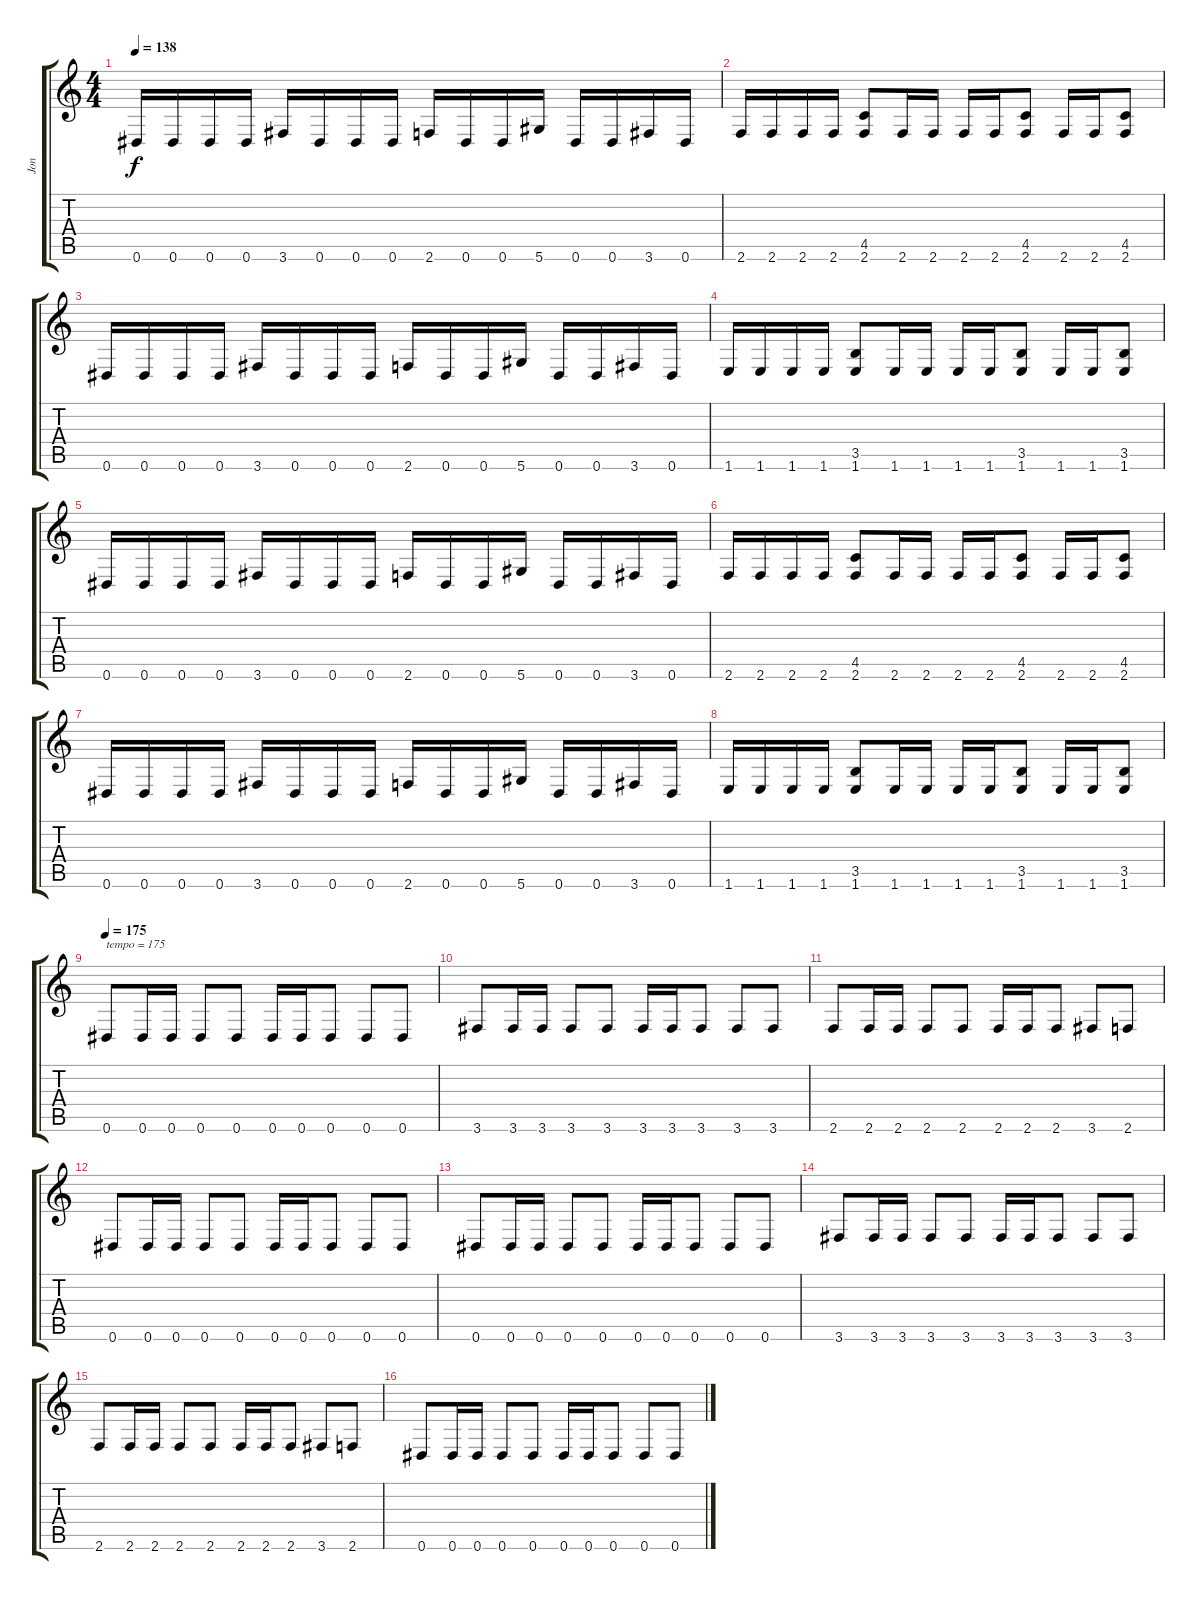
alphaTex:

\track ("Jon" "Jon") {instrument distortionguitar}
\staff {score tabs}
\tuning (Eb4 Bb3 Gb3 Db3 Ab2 Eb2) {hide}
\ts (4 4)
\tempo 138
\clef g2
\ks c
0.6.16{dy f} 0.6.16 0.6.16 0.6.16 3.6.16 0.6.16 0.6.16 0.6.16 2.6.16 0.6.16 0.6.16 5.6.16 0.6.16 0.6.16 3.6.16 0.6.16 |
2.6.16 2.6.16 2.6.16 2.6.16 (4.5 2.6).8 2.6.16 2.6.16 2.6.16 2.6.16 (4.5 2.6).8 2.6.16 2.6.16 (4.5 2.6).8 |
0.6.16 0.6.16 0.6.16 0.6.16 3.6.16 0.6.16 0.6.16 0.6.16 2.6.16 0.6.16 0.6.16 5.6.16 0.6.16 0.6.16 3.6.16 0.6.16 |
1.6.16 1.6.16 1.6.16 1.6.16 (3.5 1.6).8 1.6.16 1.6.16 1.6.16 1.6.16 (3.5 1.6).8 1.6.16 1.6.16 (3.5 1.6).8 |
0.6.16 0.6.16 0.6.16 0.6.16 3.6.16 0.6.16 0.6.16 0.6.16 2.6.16 0.6.16 0.6.16 5.6.16 0.6.16 0.6.16 3.6.16 0.6.16 |
2.6.16 2.6.16 2.6.16 2.6.16 (4.5 2.6).8 2.6.16 2.6.16 2.6.16 2.6.16 (4.5 2.6).8 2.6.16 2.6.16 (4.5 2.6).8 |
0.6.16 0.6.16 0.6.16 0.6.16 3.6.16 0.6.16 0.6.16 0.6.16 2.6.16 0.6.16 0.6.16 5.6.16 0.6.16 0.6.16 3.6.16 0.6.16 |
1.6.16 1.6.16 1.6.16 1.6.16 (3.5 1.6).8 1.6.16 1.6.16 1.6.16 1.6.16 (3.5 1.6).8 1.6.16 1.6.16 (3.5 1.6).8 |
\tempo 175
0.6.8{txt "tempo = 175"} 0.6.16 0.6.16 0.6.8 0.6.8 0.6.16 0.6.16 0.6.8 0.6.8 0.6.8 |
3.6.8 3.6.16 3.6.16 3.6.8 3.6.8 3.6.16 3.6.16 3.6.8 3.6.8 3.6.8 |
2.6.8 2.6.16 2.6.16 2.6.8 2.6.8 2.6.16 2.6.16 2.6.8 3.6.8 2.6.8 |
0.6.8 0.6.16 0.6.16 0.6.8 0.6.8 0.6.16 0.6.16 0.6.8 0.6.8 0.6.8 |
0.6.8 0.6.16 0.6.16 0.6.8 0.6.8 0.6.16 0.6.16 0.6.8 0.6.8 0.6.8 |
3.6.8 3.6.16 3.6.16 3.6.8 3.6.8 3.6.16 3.6.16 3.6.8 3.6.8 3.6.8 |
2.6.8 2.6.16 2.6.16 2.6.8 2.6.8 2.6.16 2.6.16 2.6.8 3.6.8 2.6.8 |
0.6.8 0.6.16 0.6.16 0.6.8 0.6.8 0.6.16 0.6.16 0.6.8 0.6.8 0.6.8
